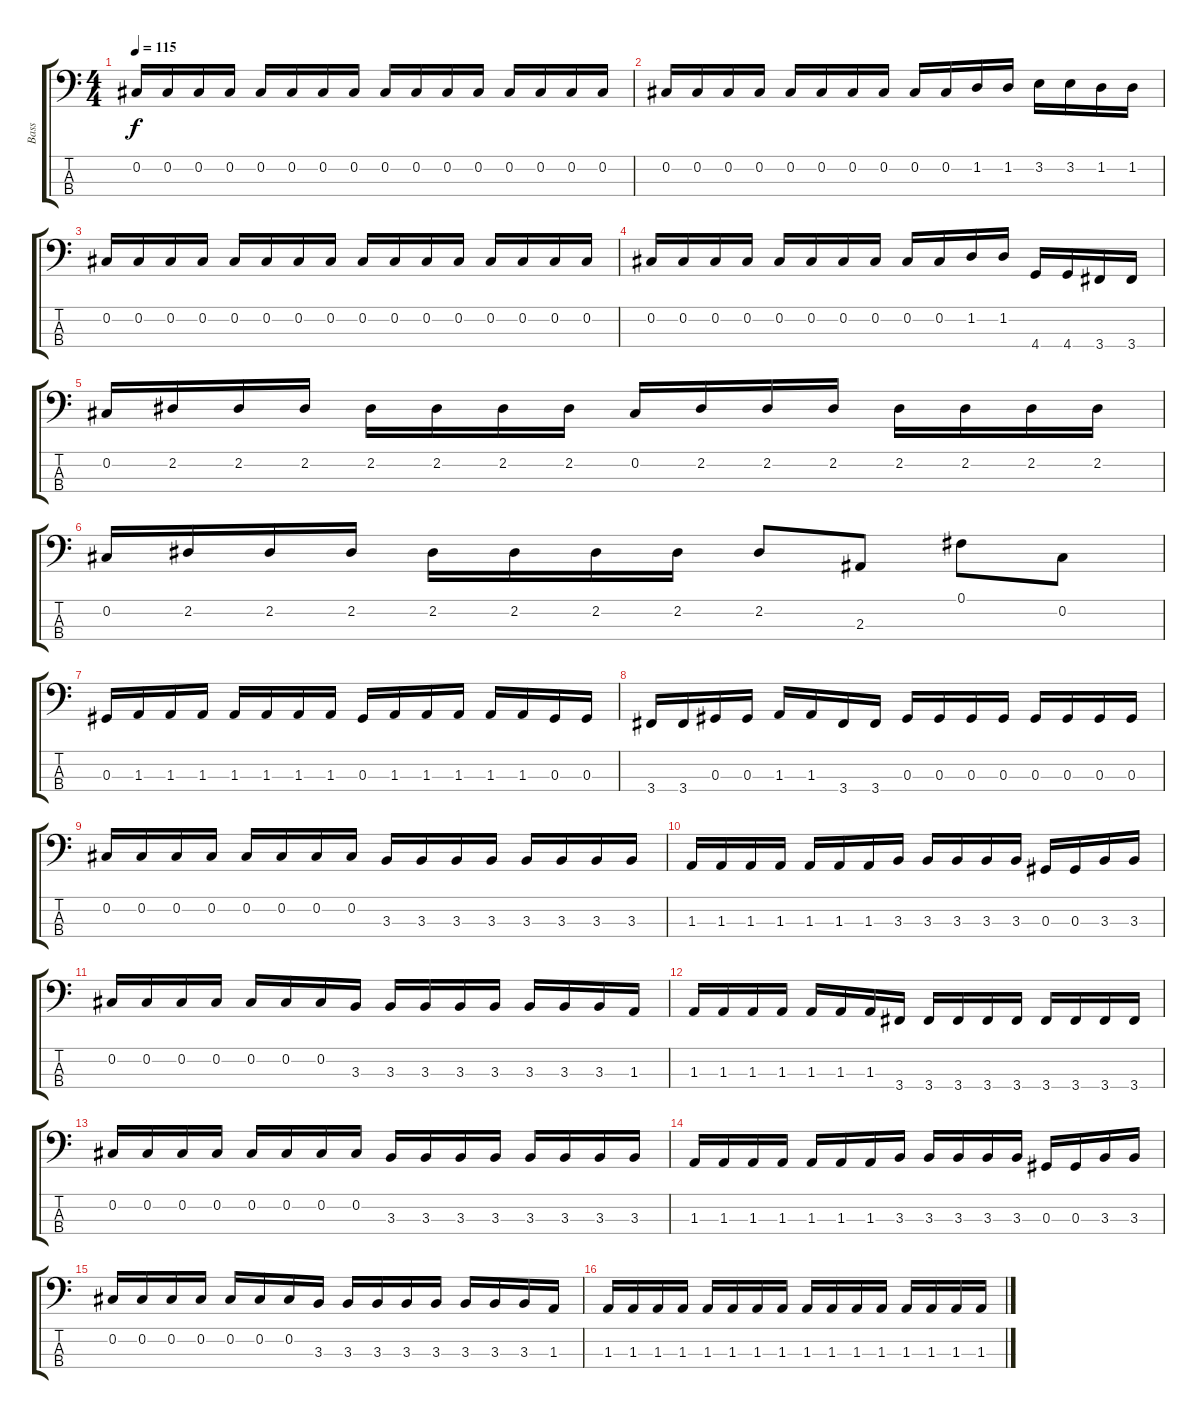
\track ("Bass" "Bass") {instrument electricbasspick}
\staff {score tabs}
\tuning (Gb2 Db2 Ab1 Eb1) {hide}
\ts (4 4)
\tempo 115
\clef f4
\ks c
0.2.16{dy f} 0.2.16 0.2.16 0.2.16 0.2.16 0.2.16 0.2.16 0.2.16 0.2.16 0.2.16 0.2.16 0.2.16 0.2.16 0.2.16 0.2.16 0.2.16 |
0.2.16 0.2.16 0.2.16 0.2.16 0.2.16 0.2.16 0.2.16 0.2.16 0.2.16 0.2.16 1.2.16 1.2.16 3.2.16 3.2.16 1.2.16 1.2.16 |
0.2.16 0.2.16 0.2.16 0.2.16 0.2.16 0.2.16 0.2.16 0.2.16 0.2.16 0.2.16 0.2.16 0.2.16 0.2.16 0.2.16 0.2.16 0.2.16 |
0.2.16 0.2.16 0.2.16 0.2.16 0.2.16 0.2.16 0.2.16 0.2.16 0.2.16 0.2.16 1.2.16 1.2.16 4.4.16 4.4.16 3.4.16 3.4.16 |
0.2.16 2.2.16 2.2.16 2.2.16 2.2.16 2.2.16 2.2.16 2.2.16 0.2.16 2.2.16 2.2.16 2.2.16 2.2.16 2.2.16 2.2.16 2.2.16 |
0.2.16 2.2.16 2.2.16 2.2.16 2.2.16 2.2.16 2.2.16 2.2.16 2.2.8 2.3.8 0.1.8 0.2.8 |
0.3.16 1.3.16 1.3.16 1.3.16 1.3.16 1.3.16 1.3.16 1.3.16 0.3.16 1.3.16 1.3.16 1.3.16 1.3.16 1.3.16 0.3.16 0.3.16 |
3.4.16 3.4.16 0.3.16 0.3.16 1.3.16 1.3.16 3.4.16 3.4.16 0.3.16 0.3.16 0.3.16 0.3.16 0.3.16 0.3.16 0.3.16 0.3.16 |
0.2.16 0.2.16 0.2.16 0.2.16 0.2.16 0.2.16 0.2.16 0.2.16 3.3.16 3.3.16 3.3.16 3.3.16 3.3.16 3.3.16 3.3.16 3.3.16 |
1.3.16 1.3.16 1.3.16 1.3.16 1.3.16 1.3.16 1.3.16 3.3.16 3.3.16 3.3.16 3.3.16 3.3.16 0.3.16 0.3.16 3.3.16 3.3.16 |
0.2.16 0.2.16 0.2.16 0.2.16 0.2.16 0.2.16 0.2.16 3.3.16 3.3.16 3.3.16 3.3.16 3.3.16 3.3.16 3.3.16 3.3.16 1.3.16 |
1.3.16 1.3.16 1.3.16 1.3.16 1.3.16 1.3.16 1.3.16 3.4.16 3.4.16 3.4.16 3.4.16 3.4.16 3.4.16 3.4.16 3.4.16 3.4.16 |
0.2.16 0.2.16 0.2.16 0.2.16 0.2.16 0.2.16 0.2.16 0.2.16 3.3.16 3.3.16 3.3.16 3.3.16 3.3.16 3.3.16 3.3.16 3.3.16 |
1.3.16 1.3.16 1.3.16 1.3.16 1.3.16 1.3.16 1.3.16 3.3.16 3.3.16 3.3.16 3.3.16 3.3.16 0.3.16 0.3.16 3.3.16 3.3.16 |
0.2.16 0.2.16 0.2.16 0.2.16 0.2.16 0.2.16 0.2.16 3.3.16 3.3.16 3.3.16 3.3.16 3.3.16 3.3.16 3.3.16 3.3.16 1.3.16 |
1.3.16 1.3.16 1.3.16 1.3.16 1.3.16 1.3.16 1.3.16 1.3.16 1.3.16 1.3.16 1.3.16 1.3.16 1.3.16 1.3.16 1.3.16 1.3.16
